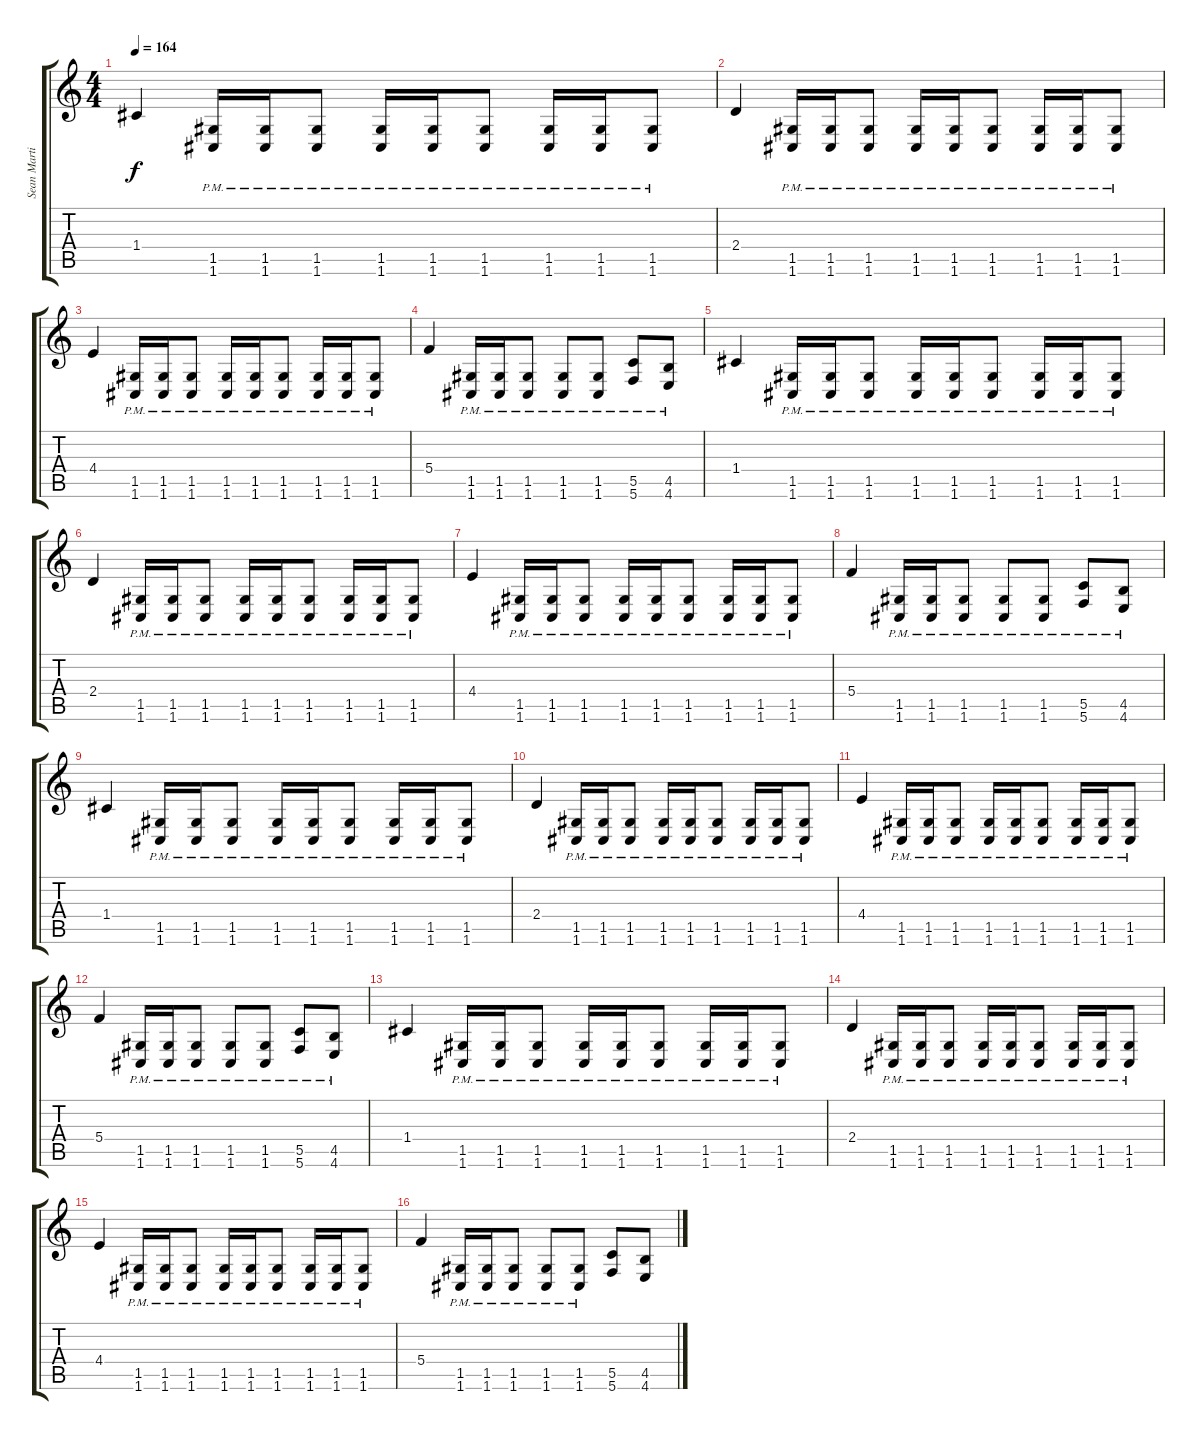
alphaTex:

\track ("Sean Martin (Guitar)" "Sean Marti") {instrument distortionguitar}
\staff {score tabs}
\tuning (D4 A3 F3 C3 G2 C2) {hide}
\ts (4 4)
\tempo 164
\clef g2
\ks c
1.4.4{dy f} (1.5{pm} 1.6{pm}).16 (1.5{pm} 1.6{pm}).16 (1.5{pm} 1.6{pm}).8 (1.5{pm} 1.6{pm}).16 (1.5{pm} 1.6{pm}).16 (1.5{pm} 1.6{pm}).8 (1.5{pm} 1.6{pm}).16 (1.5{pm} 1.6{pm}).16 (1.5{pm} 1.6{pm}).8 |
2.4.4 (1.5{pm} 1.6{pm}).16 (1.5{pm} 1.6{pm}).16 (1.5{pm} 1.6{pm}).8 (1.5{pm} 1.6{pm}).16 (1.5{pm} 1.6{pm}).16 (1.5{pm} 1.6{pm}).8 (1.5{pm} 1.6{pm}).16 (1.5{pm} 1.6{pm}).16 (1.5{pm} 1.6{pm}).8 |
4.4.4 (1.5{pm} 1.6{pm}).16 (1.5{pm} 1.6{pm}).16 (1.5{pm} 1.6{pm}).8 (1.5{pm} 1.6{pm}).16 (1.5{pm} 1.6{pm}).16 (1.5{pm} 1.6{pm}).8 (1.5{pm} 1.6{pm}).16 (1.5{pm} 1.6{pm}).16 (1.5{pm} 1.6{pm}).8 |
5.4.4 (1.5{pm} 1.6{pm}).16 (1.5{pm} 1.6{pm}).16 (1.5{pm} 1.6{pm}).8 (1.5{pm} 1.6{pm}).8 (1.5{pm} 1.6{pm}).8 (5.5{pm} 5.6{pm}).8 (4.5{pm} 4.6{pm}).8 |
1.4.4 (1.5{pm} 1.6{pm}).16 (1.5{pm} 1.6{pm}).16 (1.5{pm} 1.6{pm}).8 (1.5{pm} 1.6{pm}).16 (1.5{pm} 1.6{pm}).16 (1.5{pm} 1.6{pm}).8 (1.5{pm} 1.6{pm}).16 (1.5{pm} 1.6{pm}).16 (1.5{pm} 1.6{pm}).8 |
2.4.4 (1.5{pm} 1.6{pm}).16 (1.5{pm} 1.6{pm}).16 (1.5{pm} 1.6{pm}).8 (1.5{pm} 1.6{pm}).16 (1.5{pm} 1.6{pm}).16 (1.5{pm} 1.6{pm}).8 (1.5{pm} 1.6{pm}).16 (1.5{pm} 1.6{pm}).16 (1.5{pm} 1.6{pm}).8 |
4.4.4 (1.5{pm} 1.6{pm}).16 (1.5{pm} 1.6{pm}).16 (1.5{pm} 1.6{pm}).8 (1.5{pm} 1.6{pm}).16 (1.5{pm} 1.6{pm}).16 (1.5{pm} 1.6{pm}).8 (1.5{pm} 1.6{pm}).16 (1.5{pm} 1.6{pm}).16 (1.5{pm} 1.6{pm}).8 |
5.4.4 (1.5{pm} 1.6{pm}).16 (1.5{pm} 1.6{pm}).16 (1.5{pm} 1.6{pm}).8 (1.5{pm} 1.6{pm}).8 (1.5{pm} 1.6{pm}).8 (5.5{pm} 5.6{pm}).8 (4.5{pm} 4.6{pm}).8 |
1.4.4 (1.5{pm} 1.6{pm}).16 (1.5{pm} 1.6{pm}).16 (1.5{pm} 1.6{pm}).8 (1.5{pm} 1.6{pm}).16 (1.5{pm} 1.6{pm}).16 (1.5{pm} 1.6{pm}).8 (1.5{pm} 1.6{pm}).16 (1.5{pm} 1.6{pm}).16 (1.5{pm} 1.6{pm}).8 |
2.4.4 (1.5{pm} 1.6{pm}).16 (1.5{pm} 1.6{pm}).16 (1.5{pm} 1.6{pm}).8 (1.5{pm} 1.6{pm}).16 (1.5{pm} 1.6{pm}).16 (1.5{pm} 1.6{pm}).8 (1.5{pm} 1.6{pm}).16 (1.5{pm} 1.6{pm}).16 (1.5{pm} 1.6{pm}).8 |
4.4.4 (1.5{pm} 1.6{pm}).16 (1.5{pm} 1.6{pm}).16 (1.5{pm} 1.6{pm}).8 (1.5{pm} 1.6{pm}).16 (1.5{pm} 1.6{pm}).16 (1.5{pm} 1.6{pm}).8 (1.5{pm} 1.6{pm}).16 (1.5{pm} 1.6{pm}).16 (1.5{pm} 1.6{pm}).8 |
5.4.4 (1.5{pm} 1.6{pm}).16 (1.5{pm} 1.6{pm}).16 (1.5{pm} 1.6{pm}).8 (1.5{pm} 1.6{pm}).8 (1.5{pm} 1.6{pm}).8 (5.5{pm} 5.6{pm}).8 (4.5{pm} 4.6{pm}).8 |
1.4.4 (1.5{pm} 1.6{pm}).16 (1.5{pm} 1.6{pm}).16 (1.5{pm} 1.6{pm}).8 (1.5{pm} 1.6{pm}).16 (1.5{pm} 1.6{pm}).16 (1.5{pm} 1.6{pm}).8 (1.5{pm} 1.6{pm}).16 (1.5{pm} 1.6{pm}).16 (1.5{pm} 1.6{pm}).8 |
2.4.4 (1.5{pm} 1.6{pm}).16 (1.5{pm} 1.6{pm}).16 (1.5{pm} 1.6{pm}).8 (1.5{pm} 1.6{pm}).16 (1.5{pm} 1.6{pm}).16 (1.5{pm} 1.6{pm}).8 (1.5{pm} 1.6{pm}).16 (1.5{pm} 1.6{pm}).16 (1.5{pm} 1.6{pm}).8 |
4.4.4 (1.5{pm} 1.6{pm}).16 (1.5{pm} 1.6{pm}).16 (1.5{pm} 1.6{pm}).8 (1.5{pm} 1.6{pm}).16 (1.5{pm} 1.6{pm}).16 (1.5{pm} 1.6{pm}).8 (1.5{pm} 1.6{pm}).16 (1.5{pm} 1.6{pm}).16 (1.5{pm} 1.6{pm}).8 |
5.4.4 (1.5{pm} 1.6{pm}).16 (1.5{pm} 1.6{pm}).16 (1.5{pm} 1.6{pm}).8 (1.5{pm} 1.6{pm}).8 (1.5{pm} 1.6{pm}).8 (5.5 5.6).8 (4.5 4.6).8
